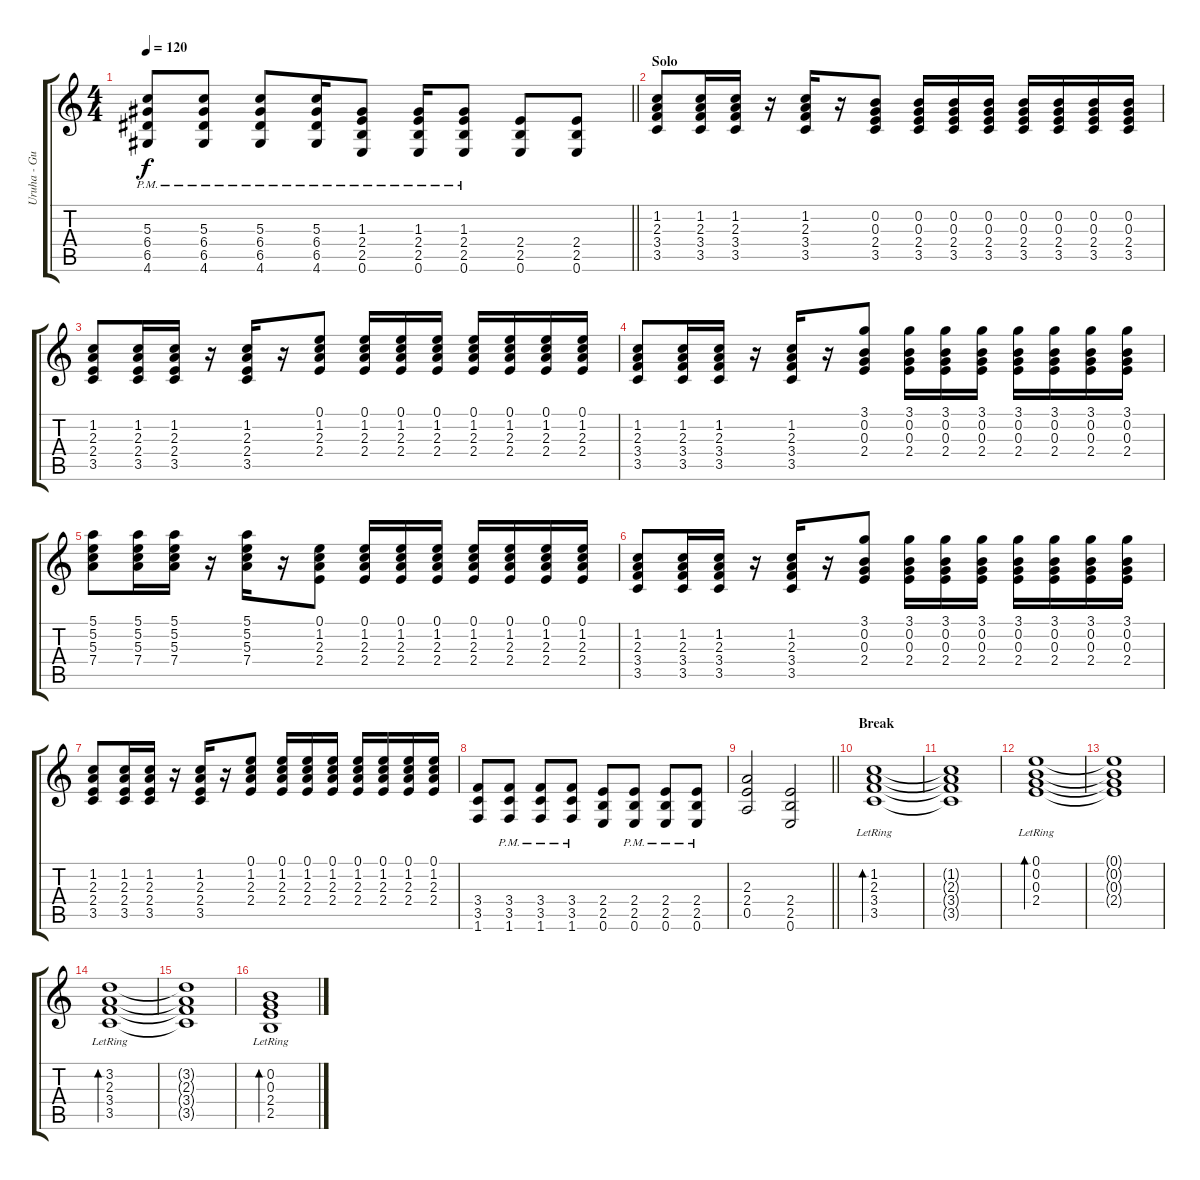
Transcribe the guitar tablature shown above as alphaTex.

\track ("Uruha - Guitar 1" "Uruha - Gu") {instrument overdrivenguitar}
\staff {score tabs}
\tuning (E4 B3 G3 D3 A2 E2) {hide}
\ts (4 4)
\tempo 120
\clef g2
\barLineRight lightlight
\ks c
(5.3{pm} 6.4{pm} 6.5{pm} 4.6{pm}).8{dy f} (5.3{pm} 6.4{pm} 6.5{pm} 4.6{pm}).8 (5.3{pm} 6.4{pm} 6.5{pm} 4.6{pm}).8 (5.3{pm} 6.4{pm} 6.5{pm} 4.6{pm}).16 (1.3{pm} 2.4{pm} 2.5{pm} 0.6{pm}).8 (1.3{pm} 2.4{pm} 2.5{pm} 0.6{pm}).16 (1.3{pm} 2.4{pm} 2.5{pm} 0.6{pm}).8 (2.4 2.5 0.6).8 (2.4 2.5 0.6).8 |
\section ("" "Solo")
(1.2 2.3 3.4 3.5).8{volume 5} (1.2 2.3 3.4 3.5).16 (1.2 2.3 3.4 3.5).16 r.16 (1.2 2.3 3.4 3.5).16 r.16 (0.2 0.3 2.4 3.5).8 (0.2 0.3 2.4 3.5).16 (0.2 0.3 2.4 3.5).16 (0.2 0.3 2.4 3.5).16 (0.2 0.3 2.4 3.5).16 (0.2 0.3 2.4 3.5).16 (0.2 0.3 2.4 3.5).16 (0.2 0.3 2.4 3.5).16 |
(1.2 2.3 2.4 3.5).8 (1.2 2.3 2.4 3.5).16 (1.2 2.3 2.4 3.5).16 r.16 (1.2 2.3 2.4 3.5).16 r.16 (0.1 1.2 2.3 2.4).8 (0.1 1.2 2.3 2.4).16 (0.1 1.2 2.3 2.4).16 (0.1 1.2 2.3 2.4).16 (0.1 1.2 2.3 2.4).16 (0.1 1.2 2.3 2.4).16 (0.1 1.2 2.3 2.4).16 (0.1 1.2 2.3 2.4).16 |
(1.2 2.3 3.4 3.5).8 (1.2 2.3 3.4 3.5).16 (1.2 2.3 3.4 3.5).16 r.16 (1.2 2.3 3.4 3.5).16 r.16 (3.1 0.2 0.3 2.4).8 (3.1 0.2 0.3 2.4).16 (3.1 0.2 0.3 2.4).16 (3.1 0.2 0.3 2.4).16 (3.1 0.2 0.3 2.4).16 (3.1 0.2 0.3 2.4).16 (3.1 0.2 0.3 2.4).16 (3.1 0.2 0.3 2.4).16 |
(5.1 5.2 5.3 7.4).8 (5.1 5.2 5.3 7.4).16 (5.1 5.2 5.3 7.4).16 r.16 (5.1 5.2 5.3 7.4).16 r.16 (0.1 1.2 2.3 2.4).8 (0.1 1.2 2.3 2.4).16 (0.1 1.2 2.3 2.4).16 (0.1 1.2 2.3 2.4).16 (0.1 1.2 2.3 2.4).16 (0.1 1.2 2.3 2.4).16 (0.1 1.2 2.3 2.4).16 (0.1 1.2 2.3 2.4).16 |
(1.2 2.3 3.4 3.5).8 (1.2 2.3 3.4 3.5).16 (1.2 2.3 3.4 3.5).16 r.16 (1.2 2.3 3.4 3.5).16 r.16 (3.1 0.2 0.3 2.4).8 (3.1 0.2 0.3 2.4).16 (3.1 0.2 0.3 2.4).16 (3.1 0.2 0.3 2.4).16 (3.1 0.2 0.3 2.4).16 (3.1 0.2 0.3 2.4).16 (3.1 0.2 0.3 2.4).16 (3.1 0.2 0.3 2.4).16 |
(1.2 2.3 2.4 3.5).8 (1.2 2.3 2.4 3.5).16 (1.2 2.3 2.4 3.5).16 r.16 (1.2 2.3 2.4 3.5).16 r.16 (0.1 1.2 2.3 2.4).8 (0.1 1.2 2.3 2.4).16 (0.1 1.2 2.3 2.4).16 (0.1 1.2 2.3 2.4).16 (0.1 1.2 2.3 2.4).16 (0.1 1.2 2.3 2.4).16 (0.1 1.2 2.3 2.4).16 (0.1 1.2 2.3 2.4).16 |
(3.4 3.5 1.6).8 (3.4{pm} 3.5{pm} 1.6{pm}).8 (3.4{pm} 3.5{pm} 1.6{pm}).8 (3.4{pm} 3.5{pm} 1.6{pm}).8 (2.4 2.5 0.6).8 (2.4{pm} 2.5{pm} 0.6{pm}).8 (2.4{pm} 2.5{pm} 0.6{pm}).8 (2.4{pm} 2.5{pm} 0.6{pm}).8 |
\barLineRight lightlight
(2.3 2.4 0.5).2 (2.4 2.5 0.6).2 |
\section ("" "Break")
(1.2{lr} 2.3{lr} 3.4{lr} 3.5{lr}).1{bd 240 volume 9 instrument electricguitarclean} |
(1.2{t} 2.3{t} 3.4{t} 3.5{t}).1 |
(0.1{lr} 0.2{lr} 0.3{lr} 2.4{lr}).1{bd 240} |
(0.1{t} 0.2{t} 0.3{t} 2.4{t}).1 |
(3.2{lr} 2.3{lr} 3.4{lr} 3.5{lr}).1{bd 240} |
(3.2{t} 2.3{t} 3.4{t} 3.5{t}).1 |
(0.2{lr} 0.3{lr} 2.4{lr} 2.5{lr}).1{bd 240}
